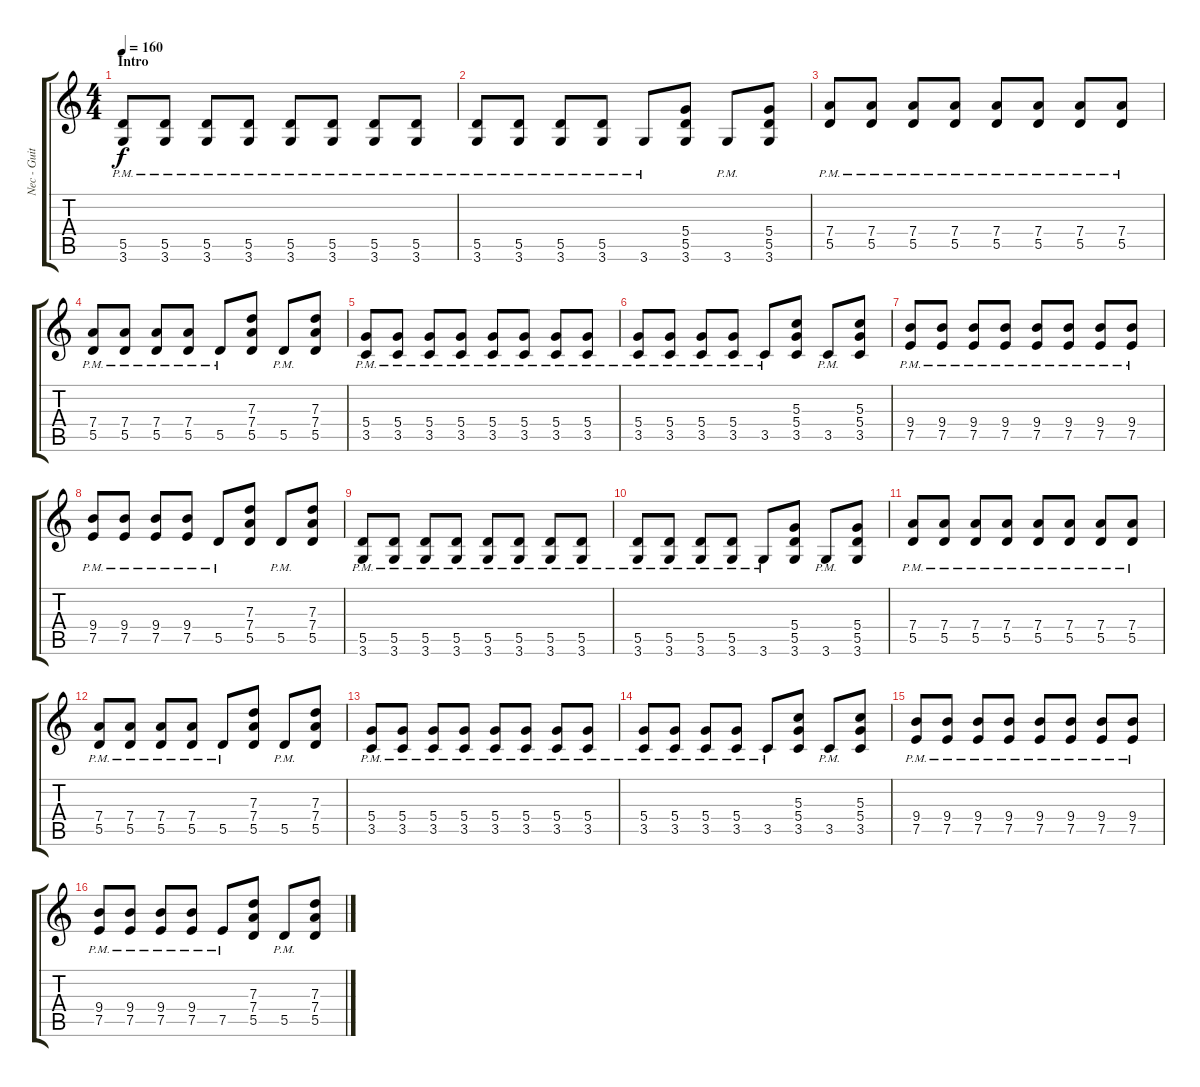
\track ("Nec - Guitars" "Nec - Guit") {instrument distortionguitar}
\staff {score tabs}
\tuning (E4 B3 G3 D3 A2 E2) {hide}
\ts (4 4)
\section ("" "Intro")
\tempo 160
\clef g2
\ks c
(5.5{pm} 3.6{pm}).8{dy f instrument distortionguitar} (5.5{pm} 3.6{pm}).8 (5.5{pm} 3.6{pm}).8 (5.5{pm} 3.6{pm}).8 (5.5{pm} 3.6{pm}).8 (5.5{pm} 3.6{pm}).8 (5.5{pm} 3.6{pm}).8 (5.5{pm} 3.6{pm}).8 |
(5.5{pm} 3.6{pm}).8 (5.5{pm} 3.6{pm}).8 (5.5{pm} 3.6{pm}).8 (5.5{pm} 3.6{pm}).8 3.6{pm}.8 (5.4 5.5 3.6).8 3.6{pm}.8 (5.4 5.5 3.6).8 |
(7.4{pm} 5.5{pm}).8 (7.4{pm} 5.5{pm}).8 (7.4{pm} 5.5{pm}).8 (7.4{pm} 5.5{pm}).8 (7.4{pm} 5.5{pm}).8 (7.4{pm} 5.5{pm}).8 (7.4{pm} 5.5{pm}).8 (7.4{pm} 5.5{pm}).8 |
(7.4{pm} 5.5{pm}).8 (7.4{pm} 5.5{pm}).8 (7.4{pm} 5.5{pm}).8 (7.4{pm} 5.5{pm}).8 5.5{pm}.8 (7.3 7.4 5.5).8 5.5{pm}.8 (7.3 7.4 5.5).8 |
(5.4{pm} 3.5{pm}).8 (5.4{pm} 3.5{pm}).8 (5.4{pm} 3.5{pm}).8 (5.4{pm} 3.5{pm}).8 (5.4{pm} 3.5{pm}).8 (5.4{pm} 3.5{pm}).8 (5.4{pm} 3.5{pm}).8 (5.4{pm} 3.5{pm}).8 |
(5.4{pm} 3.5).8 (5.4{pm} 3.5{pm}).8 (5.4{pm} 3.5{pm}).8 (5.4{pm} 3.5{pm}).8 3.5{pm}.8 (5.3 5.4 3.5).8 3.5{pm}.8 (5.3 5.4 3.5).8 |
(9.4 7.5{pm}).8 (9.4{pm} 7.5{pm}).8 (9.4{pm} 7.5{pm}).8 (9.4{pm} 7.5{pm}).8 (9.4{pm} 7.5{pm}).8 (9.4{pm} 7.5{pm}).8 (9.4{pm} 7.5{pm}).8 (9.4{pm} 7.5{pm}).8 |
(9.4{pm} 7.5{pm}).8 (9.4{pm} 7.5{pm}).8 (9.4{pm} 7.5{pm}).8 (9.4{pm} 7.5{pm}).8 5.5{pm}.8 (7.3 7.4 5.5).8 5.5{pm}.8 (7.3 7.4 5.5).8 |
(5.5{pm} 3.6{pm}).8 (5.5{pm} 3.6{pm}).8 (5.5{pm} 3.6{pm}).8 (5.5{pm} 3.6{pm}).8 (5.5{pm} 3.6{pm}).8 (5.5{pm} 3.6{pm}).8 (5.5{pm} 3.6{pm}).8 (5.5{pm} 3.6{pm}).8 |
(5.5{pm} 3.6{pm}).8 (5.5{pm} 3.6{pm}).8 (5.5{pm} 3.6{pm}).8 (5.5{pm} 3.6{pm}).8 3.6{pm}.8 (5.4 5.5 3.6).8 3.6{pm}.8 (5.4 5.5 3.6).8 |
(7.4{pm} 5.5{pm}).8 (7.4{pm} 5.5{pm}).8 (7.4{pm} 5.5{pm}).8 (7.4{pm} 5.5{pm}).8 (7.4{pm} 5.5{pm}).8 (7.4{pm} 5.5{pm}).8 (7.4{pm} 5.5{pm}).8 (7.4{pm} 5.5{pm}).8 |
(7.4{pm} 5.5{pm}).8 (7.4{pm} 5.5{pm}).8 (7.4{pm} 5.5{pm}).8 (7.4{pm} 5.5{pm}).8 5.5{pm}.8 (7.3 7.4 5.5).8 5.5{pm}.8 (7.3 7.4 5.5).8 |
(5.4{pm} 3.5{pm}).8 (5.4{pm} 3.5{pm}).8 (5.4{pm} 3.5{pm}).8 (5.4{pm} 3.5{pm}).8 (5.4{pm} 3.5{pm}).8 (5.4{pm} 3.5{pm}).8 (5.4{pm} 3.5{pm}).8 (5.4{pm} 3.5{pm}).8 |
(5.4{pm} 3.5).8 (5.4{pm} 3.5{pm}).8 (5.4{pm} 3.5{pm}).8 (5.4{pm} 3.5{pm}).8 3.5{pm}.8 (5.3 5.4 3.5).8 3.5{pm}.8 (5.3 5.4 3.5).8 |
(9.4 7.5{pm}).8 (9.4{pm} 7.5{pm}).8 (9.4{pm} 7.5{pm}).8 (9.4{pm} 7.5{pm}).8 (9.4{pm} 7.5{pm}).8 (9.4{pm} 7.5{pm}).8 (9.4{pm} 7.5{pm}).8 (9.4{pm} 7.5{pm}).8 |
(9.4{pm} 7.5{pm}).8 (9.4{pm} 7.5{pm}).8 (9.4{pm} 7.5{pm}).8 (9.4{pm} 7.5{pm}).8 7.5{pm}.8 (7.3 7.4 5.5).8 5.5{pm}.8 (7.3 7.4 5.5).8
